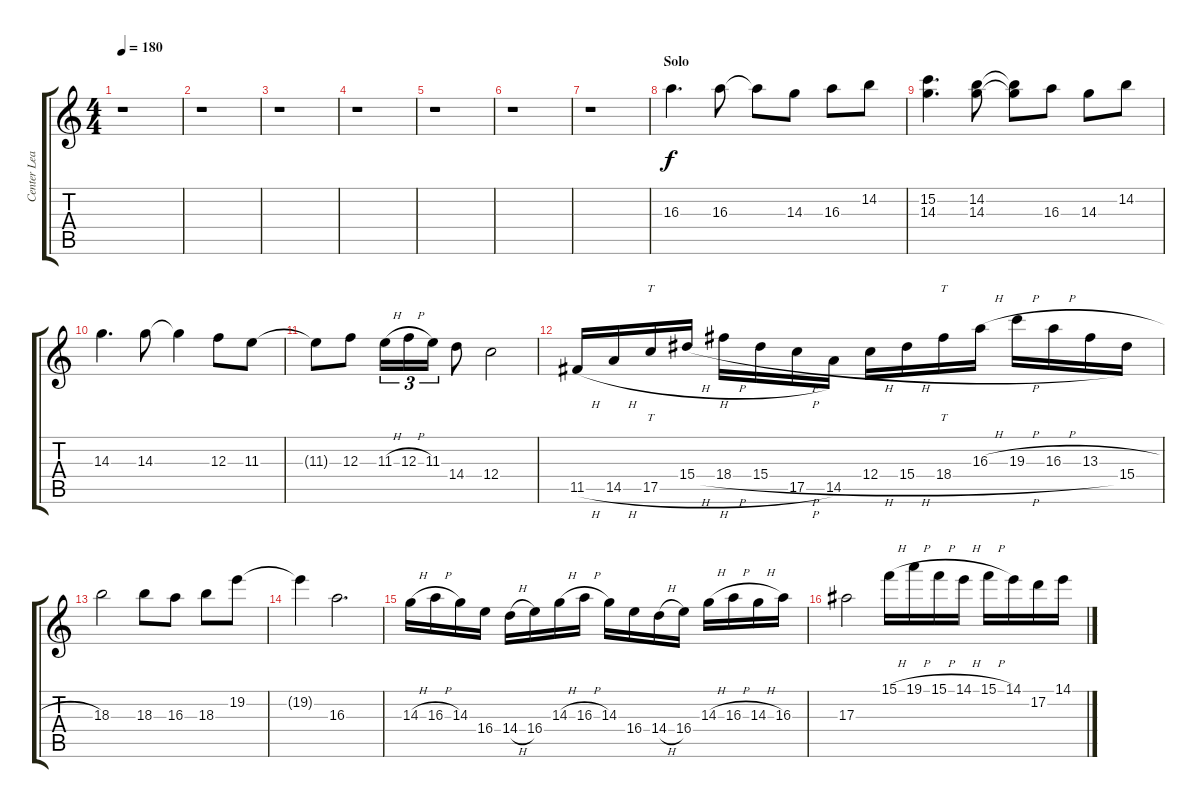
\track ("Center Lead 1" "Center Lea") {instrument overdrivenguitar}
\staff {score tabs}
\tuning (D4 A3 F3 C3 G2 C2) {hide}
\ts (4 4)
\tempo 180
\clef g2
\ks aminor
r.1{dy f} |
r.1 |
r.1 |
r.1 |
r.1 |
r.1 |
r.1 |
\section ("" "Solo")
16.3.4{d} 16.3.8 16.3{t}.8 14.3.8 16.3.8 14.2.8 |
(15.2 14.3).4{d} (14.2 14.3).8 (14.2{t} 14.3{t}).8 16.3.8 14.3.8 14.2.8 |
14.3.4{d} 14.3.8 14.3{t}.4 12.3.8 11.3.8 |
11.3{t}.8 12.3.8 11.3{h}.16{tu (3 2)} 12.3{h}.16{tu (3 2)} 11.3.16{tu (3 2)} 14.4.8 12.4.2 |
11.5{h}.16 14.5{h}.16 17.5{h}.16{tt} 15.4{h}.16 18.4{h}.16 15.4{h}.16 17.5{h}.16 14.5.16 12.4{h}.16 15.4{h}.16 18.4{h}.16{tt} 16.3{h}.16 19.3{h}.16 16.3{h}.16 13.3{h}.16 15.4.16 |
18.3.2 18.3.8 16.3.8 18.3.8 19.2.8 |
19.2{t}.4 16.3.2{d} |
14.3{h}.16 16.3{h}.16 14.3.16 16.4.16 14.4{h}.16 16.4.16 14.3{h}.16 16.3{h}.16 14.3.16 16.4.16 14.4{h}.16 16.4.16 14.3{h}.16 16.3{h}.16 14.3{h}.16 16.3.16 |
17.3.2 15.1{h}.16 19.1{h}.16 15.1{h}.16 14.1{h}.16 15.1{h}.16 14.1.16 17.2.16 14.1.16
